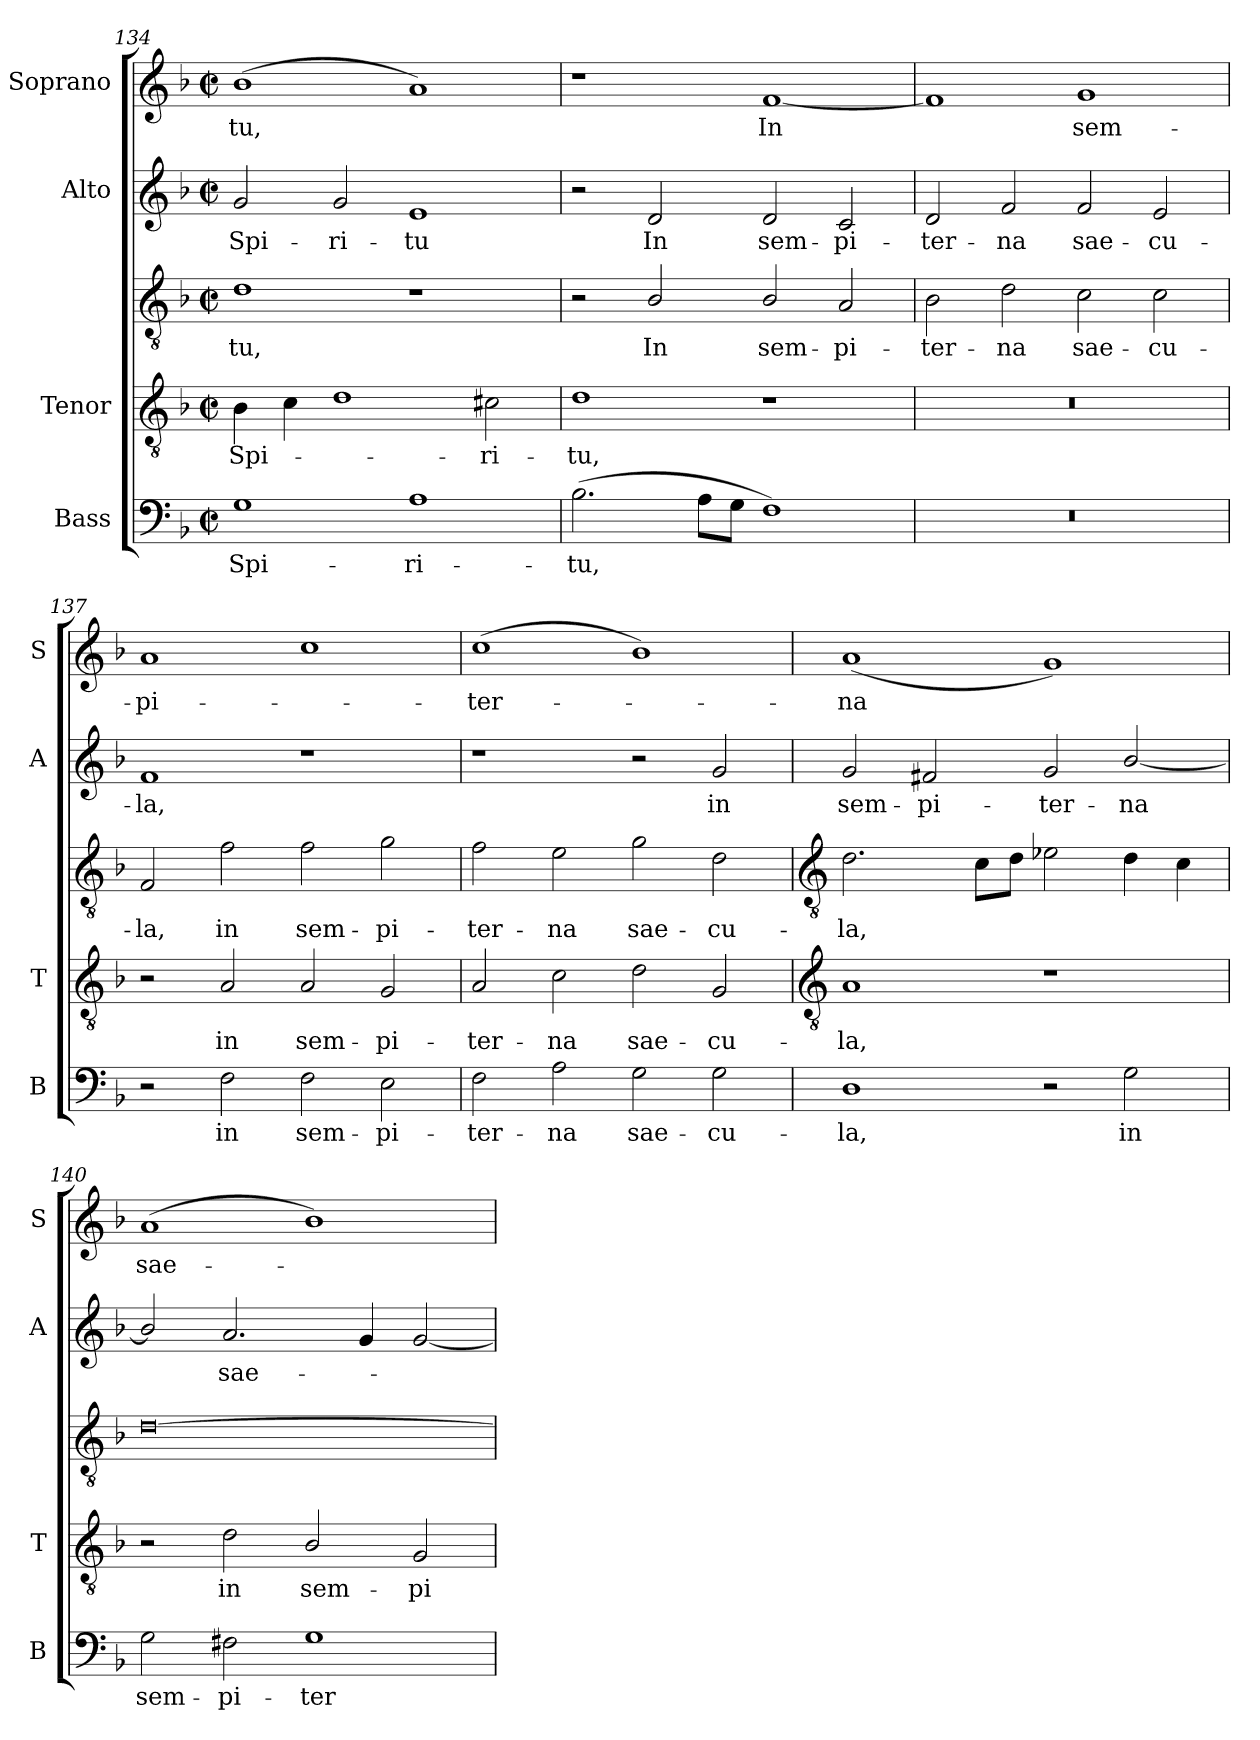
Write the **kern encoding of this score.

**kern	**text	**kern	**text	**kern	**text	**kern	**text	**kern	**text
*part4	*part4	*part3	*part3	*part3	*part3	*part2	*part2	*part1	*part1
*staff5	*staff5	*staff4	*staff4	*staff3	*staff3	*staff2	*staff2	*staff1	*staff1
*I"Bass	*	*I"Tenor	*	*	*	*I"Alto	*	*I"Soprano	*
*I'B	*	*I'T	*	*	*	*I'A	*	*I'S	*
*clefF4	*	*clefGv2	*	*clefGv2	*	*clefG2	*	*clefG2	*
*k[b-]	*	*k[b-]	*	*k[b-]	*	*k[b-]	*	*k[b-]	*
*F:	*	*F:	*	*F:	*	*F:	*	*F:	*
*M4/2	*	*M4/2	*	*M4/2	*	*M4/2	*	*M4/2	*
*met(c|)	*	*met(c|)	*	*met(c|)	*	*met(c|)	*	*met(c|)	*
=134	=134	=134	=134	=134	=134	=134	=134	=134	=134
!	!LO:LY:b	!	!LO:LY:b	!	!LO:LY:b	!	!LO:LY:b	!	!LO:LY:b
1G	Spi-	4B-	Spi-	1d	tu,	2g	Spi-	(<1b-	-tu,
.	.	4c	.	.	.	.	.	.	.
!	!	!	!	!	!	!	!LO:LY:b	!	!
.	.	1d	.	.	.	2g	-ri-	.	.
!	!LO:LY:b	!	!	!	!	!	!LO:LY:b	!	!
1A	-ri-	.	.	1r	.	1e	-tu	1a)	.
!	!	!	!LO:LY:b	!	!	!	!	!	!
.	.	2c#	ri-	.	.	.	.	.	.
=135	=135	=135	=135	=135	=135	=135	=135	=135	=135
!	!LO:LY:b	!	!LO:LY:b	!	!	!	!	!	!
(>2.B-	-tu,	1d	-tu,	2r	.	2r	.	1r	.
!	!	!	!	!	!LO:LY:b	!	!LO:LY:b	!	!
.	.	.	.	2B-/	-In	2d	In	.	.
8AL	.	.	.	.	.	.	.	.	.
8GJ	.	.	.	.	.	.	.	.	.
!	!	!	!	!	!LO:LY:b	!	!LO:LY:b	!	!LO:LY:b
1F)	.	1r	.	2B-/	sem-	2d	sem-	[1f	In
!	!	!	!	!	!LO:LY:b	!	!LO:LY:b	!	!
.	.	.	.	2A	-pi-	2c	-pi-	.	.
=136	=136	=136	=136	=136	=136	=136	=136	=136	=136
!	!	!	!	!	!LO:LY:b	!	!LO:LY:b	!	!
0r	.	0r	.	2B-	ter-	2d	-ter-	1f]	.
!	!	!	!	!	!LO:LY:b	!	!LO:LY:b	!	!
.	.	.	.	2d	-na	2f	-na	.	.
!	!	!	!	!	!LO:LY:b	!	!LO:LY:b	!	!LO:LY:b
.	.	.	.	2c	sae-	2f	sae-	1g	sem-
!	!	!	!	!	!LO:LY:b	!	!LO:LY:b	!	!
.	.	.	.	2c	-cu-	2e	-cu-	.	.
=137	=137	=137	=137	=137	=137	=137	=137	=137	=137
!	!	!	!	!	!LO:LY:b	!	!LO:LY:b	!	!LO:LY:b
2r	.	2r	.	2F	-la,	1f	-la,	1a	-pi-
!	!LO:LY:b	!	!LO:LY:b	!	!LO:LY:b	!	!	!	!
2F	in	2A	-in	2f	in	.	.	.	.
!	!LO:LY:b	!	!LO:LY:b	!	!LO:LY:b	!	!	!	!
2F	sem-	2A	sem-	2f	sem-	1r	.	1cc	.
!	!LO:LY:b	!	!LO:LY:b	!	!LO:LY:b	!	!	!	!
2E	-pi-	2G	-pi-	2g	-pi-	.	.	.	.
=138	=138	=138	=138	=138	=138	=138	=138	=138	=138
!	!LO:LY:b	!	!LO:LY:b	!	!LO:LY:b	!	!	!	!LO:LY:b
2F	-ter-	2A	-ter-	2f	-ter-	1r	.	(>1cc	ter-
!	!LO:LY:b	!	!LO:LY:b	!	!LO:LY:b	!	!	!	!
2A	-na	2c	-na	2e	-na	.	.	.	.
!	!LO:LY:b	!	!LO:LY:b	!	!LO:LY:b	!	!	!	!
2G	sae-	2d	sae-	2g	sae-	2r	.	1b-)	.
!	!LO:LY:b	!	!LO:LY:b	!	!LO:LY:b	!	!LO:LY:b	!	!
2G	-cu-	2G	-cu-	2d	-cu-	2g	in	.	.
!!LO:LB:g=z
=139	=139	=139	=139	=139	=139	=139	=139	=139	=139
*	*	*clefGv2	*	*clefGv2	*	*	*	*	*
!	!LO:LY:b	!	!LO:LY:b	!	!LO:LY:b	!	!LO:LY:b	!	!LO:LY:b
1D	-la,	1A	la,	2.d	-la,	2g	sem-	(<1a	na
!	!	!	!	!	!	!	!LO:LY:b	!	!
.	.	.	.	.	.	2f#	-pi-	.	.
.	.	.	.	8cL	.	.	.	.	.
.	.	.	.	8dJ	.	.	.	.	.
!	!	!	!	!	!	!	!LO:LY:b	!	!
2r	.	1r	.	2e-X	.	2g	-ter-	1g)	.
!	!LO:LY:b	!	!	!	!	!	!LO:LY:b	!	!
2G	in	.	.	4d	.	[2b-/	-na	.	.
.	.	.	.	4c	.	.	.	.	.
=140	=140	=140	=140	=140	=140	=140	=140	=140	=140
!	!LO:LY:b	!	!	!	!	!	!	!	!LO:LY:b
2G	sem-	2r	.	[0d	.	2b-/]	.	(<1a	sae-
!	!LO:LY:b	!	!LO:LY:b	!	!	!	!LO:LY:b	!	!
2F#	-pi-	2d	in	.	.	2.a	sae-	.	.
!	!LO:LY:b	!	!LO:LY:b	!	!	!	!	!	!
1G	-ter-	2B-/	sem-	.	.	.	.	1b-)	.
.	.	.	.	.	.	4g	.	.	.
!	!	!	!LO:LY:b	!	!	!	!	!	!
.	.	2G	-pi-	.	.	[2g	.	.	.
=	=	=	=	=	=	=	=	=	=
*-	*-	*-	*-	*-	*-	*-	*-	*-	*-
